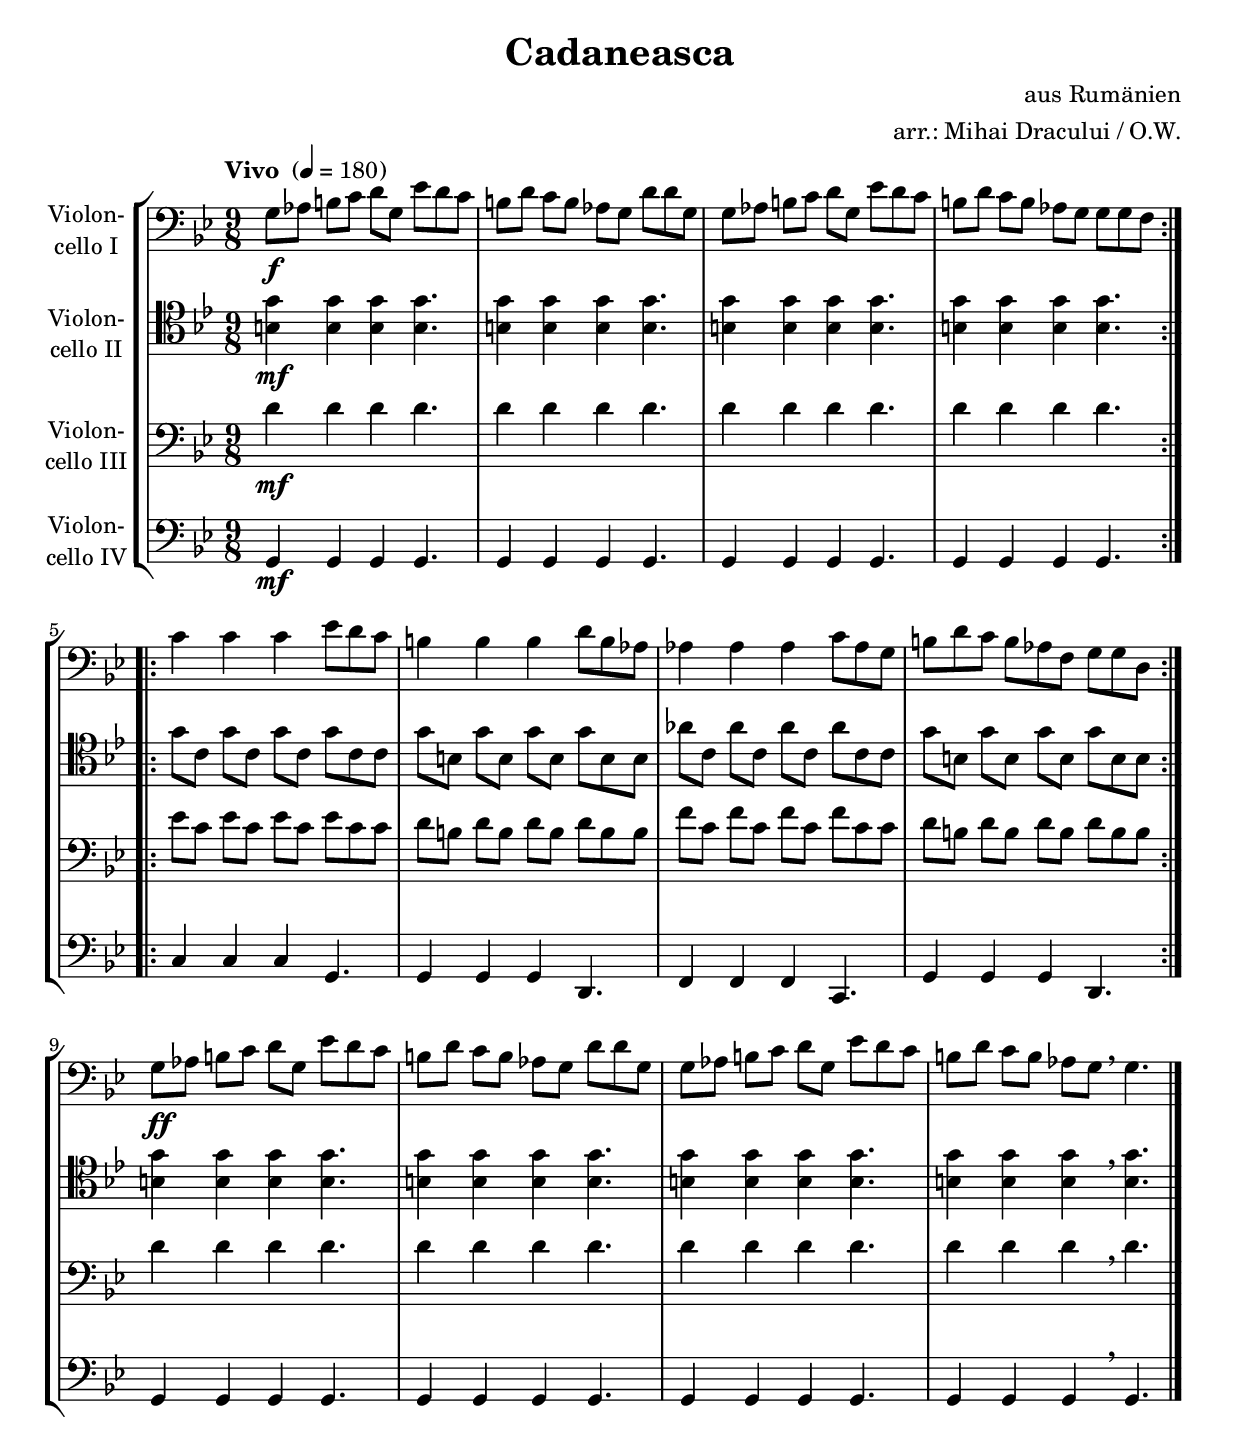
\version "2.18.2"
\include "deutsch.ly"
  
#(set-global-staff-size 20.5)

\header {
  title     = "Cadaneasca"
  composer  = "aus Rumänien"
  arranger  = "arr.: Mihai Dracului / O.W."
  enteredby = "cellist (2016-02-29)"
%  piece     = "()"
}

voiceconsts = {
  \time 9/8
  \key a \minor
  \tempo "Vivo " 4=180
  \clef "treble"
 \numericTimeSignature
  \compressFullBarRests
  % Set default beaming for all staves
  \set Timing.beamExceptions = #'()
  \set Timing.baseMoment     = #(ly:make-moment 1 8)
  \set Timing.beatStructure  = #'(2 2 2 3)
}

%mikl = "harpsichord"
mist = "trumpet"
% mist = "string ensemble 1"
%mikl = "accordion"
mikl = "concertina"
%miba = "bassoon"
%miba = "drawbar organ"
miba = "electric bass (finger)"

va = \relative c' {
  \voiceconsts
  \clef "bass"

  \repeat volta 2 {
    a8\f b cis d e a, f' e d
    cis e d cis b a e' e a,
    a b cis d e a, f' e d
    cis e d cis b a a a g
  }

  \repeat volta 2 {
    d'4 d d f8 e d
    cis4 cis cis e8 cis b
    b4 b b d8 b a
    cis[ e d] cis[ b g] a[ a e]
  }

  a8\ff b cis d e a, f' e d
  cis e d cis b a e' e a,
  a b cis d e a, f' e d
  cis e d cis b a \breathe a4. \bar "|."
}

vb = \relative c' {
  \voiceconsts
  \clef "tenor"

  \repeat volta 2 {
    <cis a'>4\mf <cis a'> <cis a'> <cis a'>4.
    \repeat unfold 3 { <cis a'>4 <cis a'> <cis a'> <cis a'>4. }
  }

  \repeat volta 2 {
    a'8 d, a' d, a' d, a' d, d
    a' cis, a' cis, a' cis, a' cis, cis

    b' d, b' d, b' d, b' d, d
    a' cis, a' cis, a' cis, a' cis, cis
  }

  \repeat unfold 3 { <cis a'>4 <cis a'> <cis a'> <cis a'>4. }
  <cis a'>4 <cis a'> <cis a'> \breathe <cis a'>4. \bar "|."
}

vc = \relative c' {
  \voiceconsts
  \clef "bass"

  \repeat volta 2 {
    e4\mf e e e4.
    \repeat unfold 3 { e4 e e e4. }
  }

  \repeat volta 2 {
    f8 d f d f d f d d
    e cis e cis e cis e cis cis

    g' d g d g d g d d
    e cis e cis e cis e cis cis
  }

  \repeat unfold 3 { e4 e e e4. }
  e4 e e \breathe e4. \bar "|."
}

vd = \relative c {
  \voiceconsts
  \clef "bass"

  \repeat volta 2 {
    a4\mf a a a4.
    \repeat unfold 3 { a4 a a a4. }
  }

  \repeat volta 2 {
    d4 d d a4.
    a4 a a e4.
    g4 g g d4.
    a'4 a a e4.
  }
  
  \repeat unfold 3 { a4 a a a4. }
  a4 a a \breathe a4. \bar "|."
}


music = \new StaffGroup <<
      \new Staff {
	\set Staff.midiInstrument = \mist
	\set Staff.instrumentName = \markup \center-column { "Violon-" "cello I" }
	\transpose a g { \va }
      }

      \new Staff {
	\set Staff.midiInstrument = \mist
	\set Staff.instrumentName = \markup \center-column { "Violon-" "cello II" }
	\transpose a g { \vb }
      }

      \new Staff {
	\set Staff.midiInstrument = \mist
	\set Staff.instrumentName = \markup \center-column { "Violon-" "cello III" }
	\transpose a g { \vc }
      }
      
      \new Staff {
	\set Staff.midiInstrument = \miba
	\set Staff.instrumentName = \markup \center-column { "Violon-" "cello IV" }
	\transpose a g { \vd }
      }
>>

\book {
  \score {
    \music
    \layout {}
  }

  \score {
    \unfoldRepeats \music

    \midi {
      \context {
        \Score
      }
    }
  }
}
